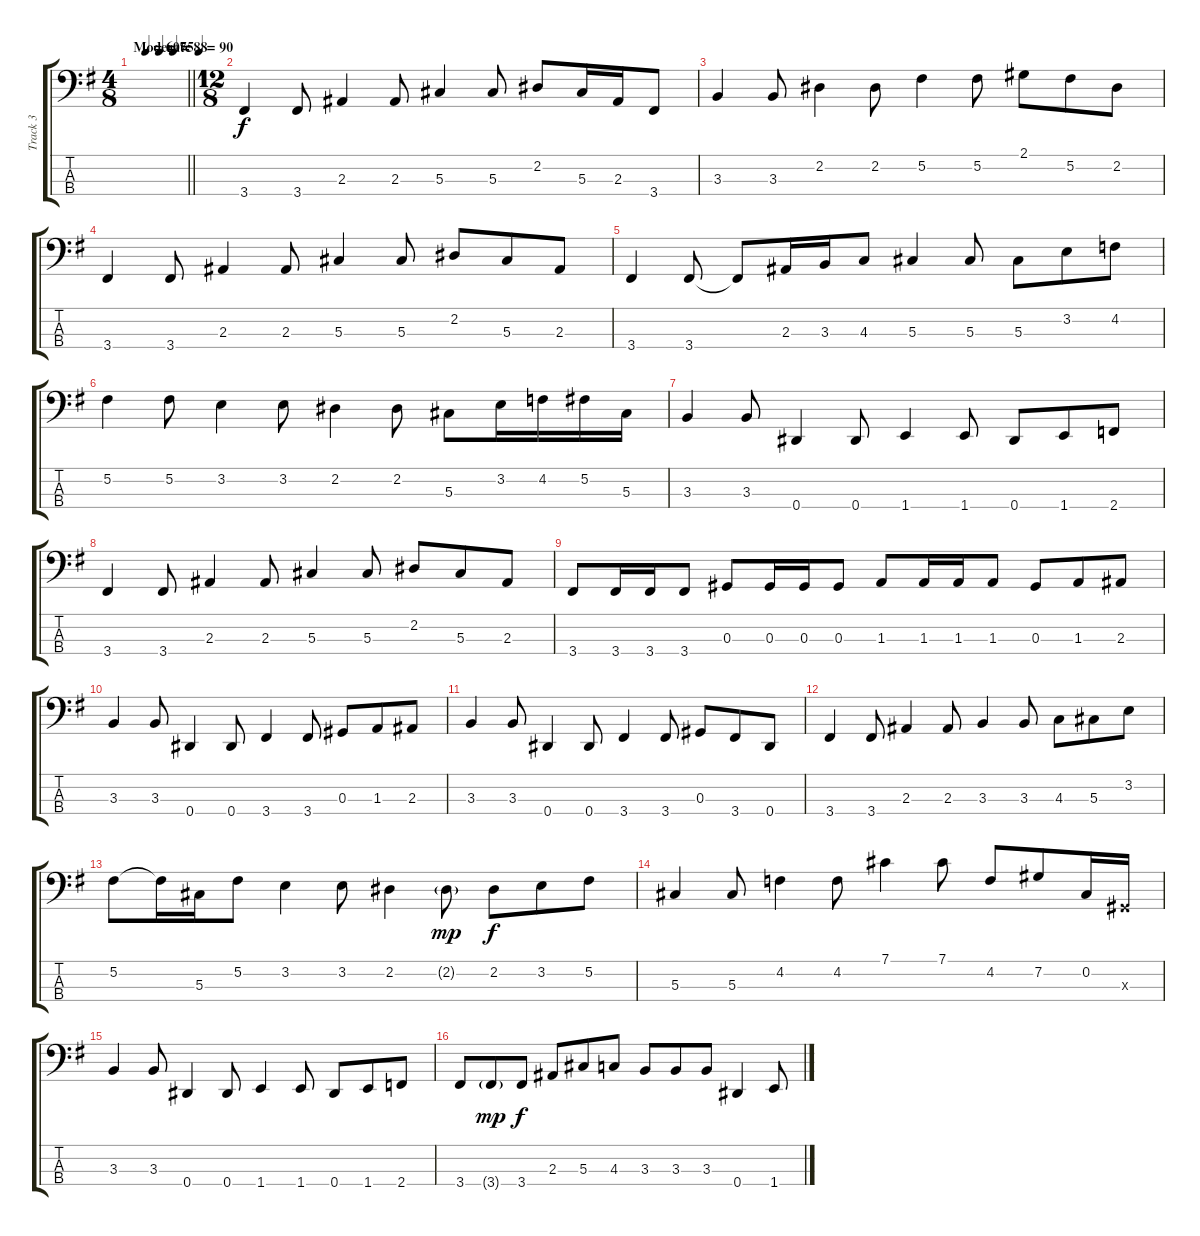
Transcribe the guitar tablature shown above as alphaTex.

\track ("Track 3" "Track 3") {instrument electricbassfinger}
\staff {score tabs}
\tuning (Gb2 Db2 Ab1 Eb1) {hide}
\ts (4 8)
\tempo (90 "Moderate")
\tempo (60 0.25)
\tempo (75 0.5)
\tempo (88 0.75)
\tempo (90 "Moderate")
\clef f4
\barLineRight lightlight
\ks g
|
\ts (12 8)
3.4.4 3.4.8 2.3.4 2.3.8 5.3.4 5.3.8 2.2.8 5.3.16 2.3.16 3.4.8 |
3.3.4 3.3.8 2.2.4 2.2.8 5.2.4 5.2.8 2.1.8 5.2.8 2.2.8 |
3.4.4 3.4.8 2.3.4 2.3.8 5.3.4 5.3.8 2.2.8 5.3.8 2.3.8 |
3.4.4 3.4.8 3.4{t}.8 2.3.16 3.3.16 4.3.8 5.3.4 5.3.8 5.3.8 3.2.8 4.2.8 |
5.2.4 5.2.8 3.2.4 3.2.8 2.2.4 2.2.8 5.3.8 3.2.16 4.2.16 5.2.16 5.3.16 |
3.3.4 3.3.8 0.4.4 0.4.8 1.4.4 1.4.8 0.4.8 1.4.8 2.4.8 |
3.4.4 3.4.8 2.3.4 2.3.8 5.3.4 5.3.8 2.2.8 5.3.8 2.3.8 |
3.4.8 3.4.16 3.4.16 3.4.8 0.3.8 0.3.16 0.3.16 0.3.8 1.3.8 1.3.16 1.3.16 1.3.8 0.3.8 1.3.8 2.3.8 |
3.3.4 3.3.8 0.4.4 0.4.8 3.4.4 3.4.8 0.3.8 1.3.8 2.3.8 |
3.3.4 3.3.8 0.4.4 0.4.8 3.4.4 3.4.8 0.3.8 3.4.8 0.4.8 |
3.4.4 3.4.8 2.3.4 2.3.8 3.3.4 3.3.8 4.3.8 5.3.8 3.2.8 |
5.2.8 5.2{t}.16 5.3.16 5.2.8 3.2.4 3.2.8 2.2.4 2.2{g}.8{dy mp} 2.2.8{dy f} 3.2.8 5.2.8 |
5.3.4 5.3.8 4.2.4 4.2.8 7.1.4 7.1.8 4.2.8 7.2.8 0.2.16 0.3{x}.16 |
3.3.4 3.3.8 0.4.4 0.4.8 1.4.4 1.4.8 0.4.8 1.4.8 2.4.8 |
3.4.8 3.4{g}.8{dy mp} 3.4.8{dy f} 2.3.8 5.3.8 4.3.8 3.3.8 3.3.8 3.3.8 0.4.4 1.4.8
